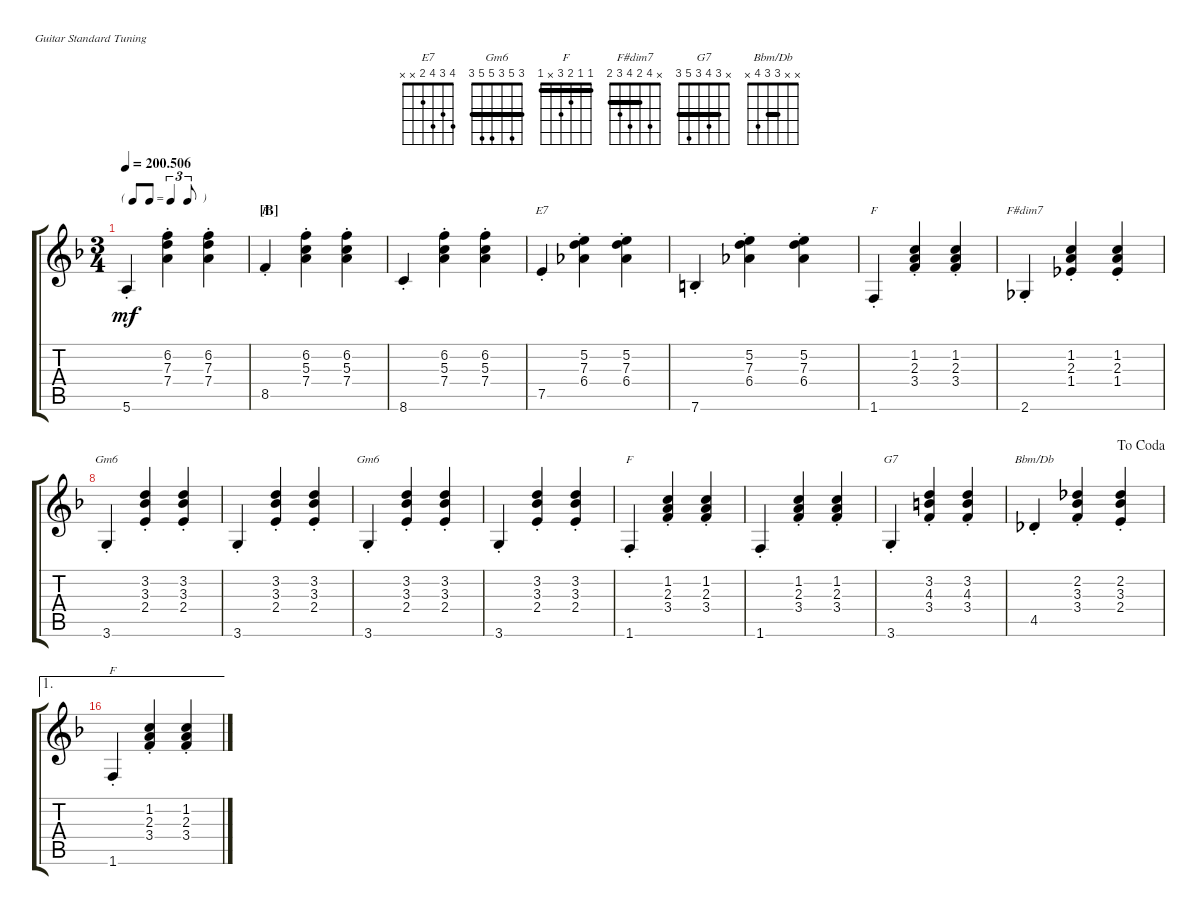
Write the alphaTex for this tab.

\defaultSystemsLayout 4
\singleTrackTrackNamePolicy hidden
\firstSystemTrackNameMode fullname
\otherSystemsTrackNameMode fullname
\firstSystemTrackNameOrientation horizontal
\otherSystemsTrackNameOrientation horizontal
\defaultBarNumberDisplay FirstOfSystem
\track ("Guitare II" "S-Gt") {instrument acousticguitarsteel}
\staff {score tabs}
\tuning (E4 B3 G3 D3 A2 E2)
\chord ("E7" 4 3 4 2 x x)
\chord ("Gm6" 3 5 3 5 5 3) {barre (3 3)}
\chord ("F" x 1 2 3 x x)
\chord ("F#dim7" x 4 2 4 3 2) {barre 2}
\chord ("G7" x 3 4 3 5 3) {barre (3 3)}
\chord ("Bbm/Db" x x 3 3 4 x) {barre 3}
\chord ("F" 1 1 2 3 x 1) {barre (1 1)}
\ts (3 4)
\tf triplet8th
\tempo
200.506
\accidentals auto
\clef g2
\ottava regular
\simile none
\ks f
5.6{st}.4{dy mf} (7.4{st} 7.3{st} 6.2{st}).4 (6.2{st} 7.3{st} 7.4{st}).4 |
\section ("B" "")
8.5{st}.4{ch "F"} (7.4{st} 5.3{st} 6.2{st}).4 (7.4{st} 5.3{st} 6.2{st}).4 |
8.6{st}.4 (7.4{st} 5.3{st} 6.2{st}).4 (7.4{st} 5.3{st} 6.2{st}).4 |
7.5{st}.4{ch "E7"} (7.3{st} 5.2{st} 6.4{st}).4 (7.3{st} 5.2{st} 6.4{st}).4 |
7.6{st}.4 (7.3{st} 5.2{st} 6.4{st}).4 (7.3{st} 5.2{st} 6.4{st}).4 |
1.6{st}.4{ch "F"} (3.4{st} 2.3{st} 1.2{st}).4 (3.4{st} 2.3{st} 1.2{st}).4 |
2.6{st}.4{ch "F#dim7"} (1.4{st} 2.3{st} 1.2{st}).4 (1.4{st} 2.3{st} 1.2{st}).4 |
3.6{st}.4{ch "Gm6"} (2.4{st} 3.3{st} 3.2{st}).4 (2.4{st} 3.3{st} 3.2{st}).4 |
3.6{st}.4 (2.4{st} 3.3{st} 3.2{st}).4 (2.4{st} 3.3{st} 3.2{st}).4 |
3.6{st}.4{ch "Gm6"} (2.4{st} 3.3{st} 3.2{st}).4 (2.4{st} 3.3{st} 3.2{st}).4 |
3.6{st}.4 (2.4{st} 3.3{st} 3.2{st}).4 (2.4{st} 3.3{st} 3.2{st}).4 |
1.6{st}.4{ch "F"} (3.4{st} 2.3{st} 1.2{st}).4 (3.4{st} 2.3{st} 1.2{st}).4 |
1.6{st}.4 (3.4{st} 2.3{st} 1.2{st}).4 (3.4{st} 2.3{st} 1.2{st}).4 |
3.6{st}.4{ch "G7"} (3.4{st} 4.3{st} 3.2{st}).4 (3.4{st} 4.3{st} 3.2{st}).4 |
\jump dacoda
4.5{st}.4{ch "Bbm/Db"} (3.4{st} 3.3{st} 2.2{st}).4 (2.4{st} 3.3{st} 2.2{st}).4 |
\ae 1
1.6{st}.4{ch "F"} (3.4{st} 2.3{st} 1.2{st}).4 (1.2{st} 2.3{st} 3.4{st}).4
